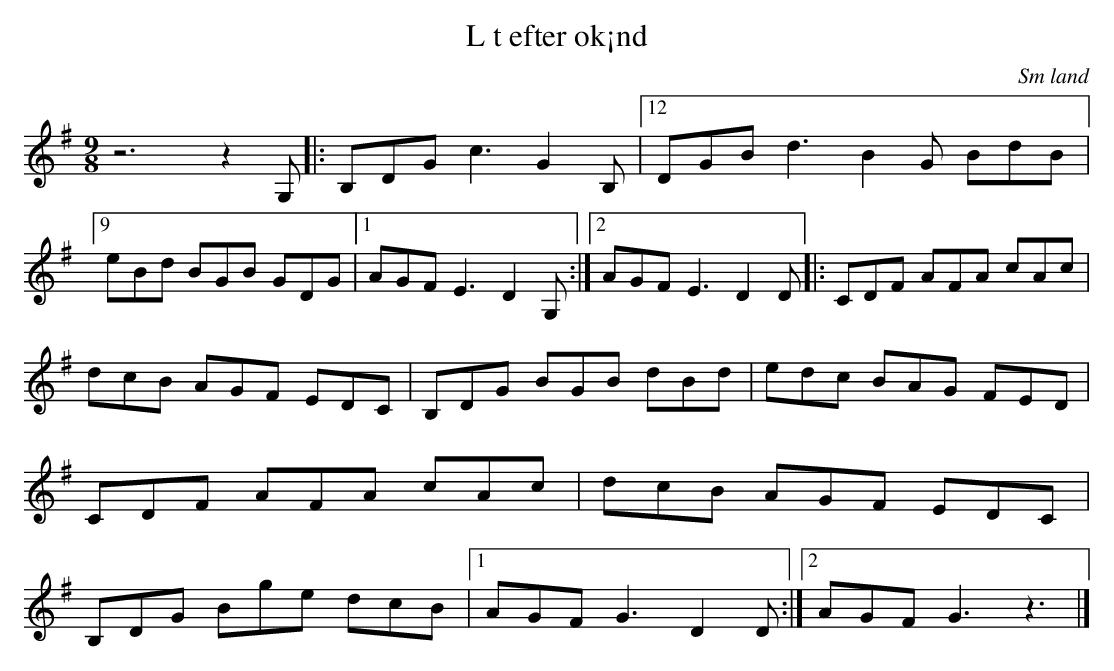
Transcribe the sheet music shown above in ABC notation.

X:1
T:L t efter ok¡nd
O:Sm land
M:9/8
L:1/8
K:G
 z6 z2 G, |: B,DG c3 G2 B, |12/8 DGB d3 B2 G BdB |9/8 eBd BGB  GDG |1 AGF E3 D2 G, :|2 AGF E3 D2 D |: CDF AFA cAc | dcB AGF EDC | B,DG BGB dBd | edc BAG FED | CDF AFA cAc | dcB AGF EDC | B,DG Bge dcB |1 AGF G3 D2 D :|2 AGF G3 z3 |]
